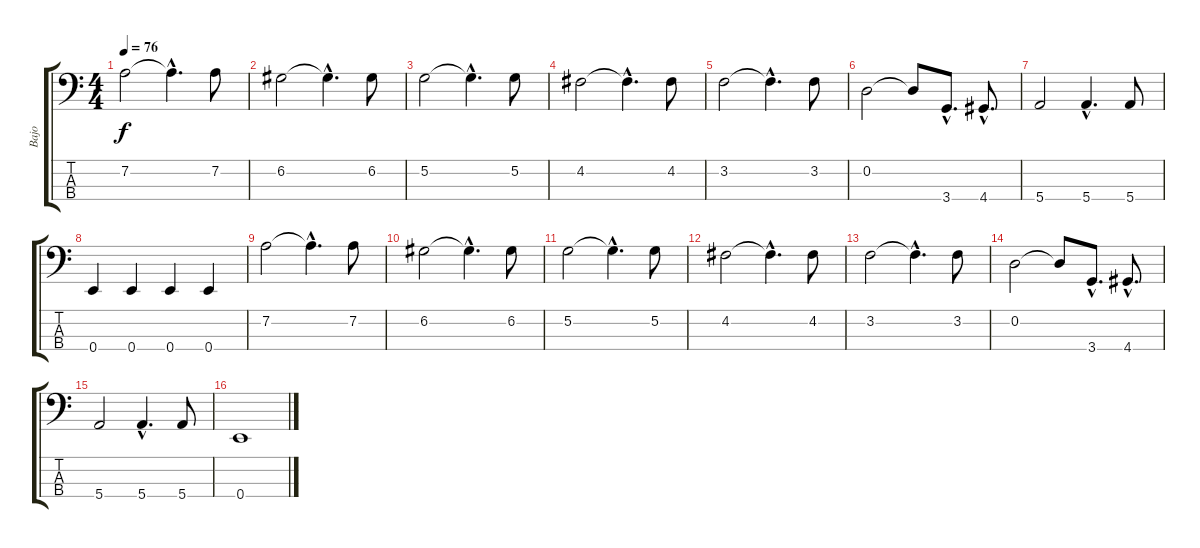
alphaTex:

\track ("Bajo" "Bajo") {instrument electricbassfinger}
\staff {score tabs}
\tuning (G2 D2 A1 E1) {hide}
\ts (4 4)
\tempo 76
\clef f4
\ks c
7.2.2{dy f instrument electricbassfinger} 7.2{hac t}.4{d} 7.2.8 |
6.2.2 6.2{hac t}.4{d} 6.2.8 |
5.2.2 5.2{hac t}.4{d} 5.2.8 |
4.2.2 4.2{hac t}.4{d} 4.2.8 |
3.2.2 3.2{hac t}.4{d} 3.2.8 |
0.2.2 0.2{t}.8 3.4{hac}.8{d} 4.4{hac}.8{d} |
5.4.2 5.4{hac}.4{d} 5.4.8 |
0.4.4 0.4.4 0.4.4 0.4.4 |
7.2.2 7.2{hac t}.4{d} 7.2.8 |
6.2.2 6.2{hac t}.4{d} 6.2.8 |
5.2.2 5.2{hac t}.4{d} 5.2.8 |
4.2.2 4.2{hac t}.4{d} 4.2.8 |
3.2.2 3.2{hac t}.4{d} 3.2.8 |
0.2.2 0.2{t}.8 3.4{hac}.8{d} 4.4{hac}.8{d} |
5.4.2 5.4{hac}.4{d} 5.4.8 |
0.4.1
